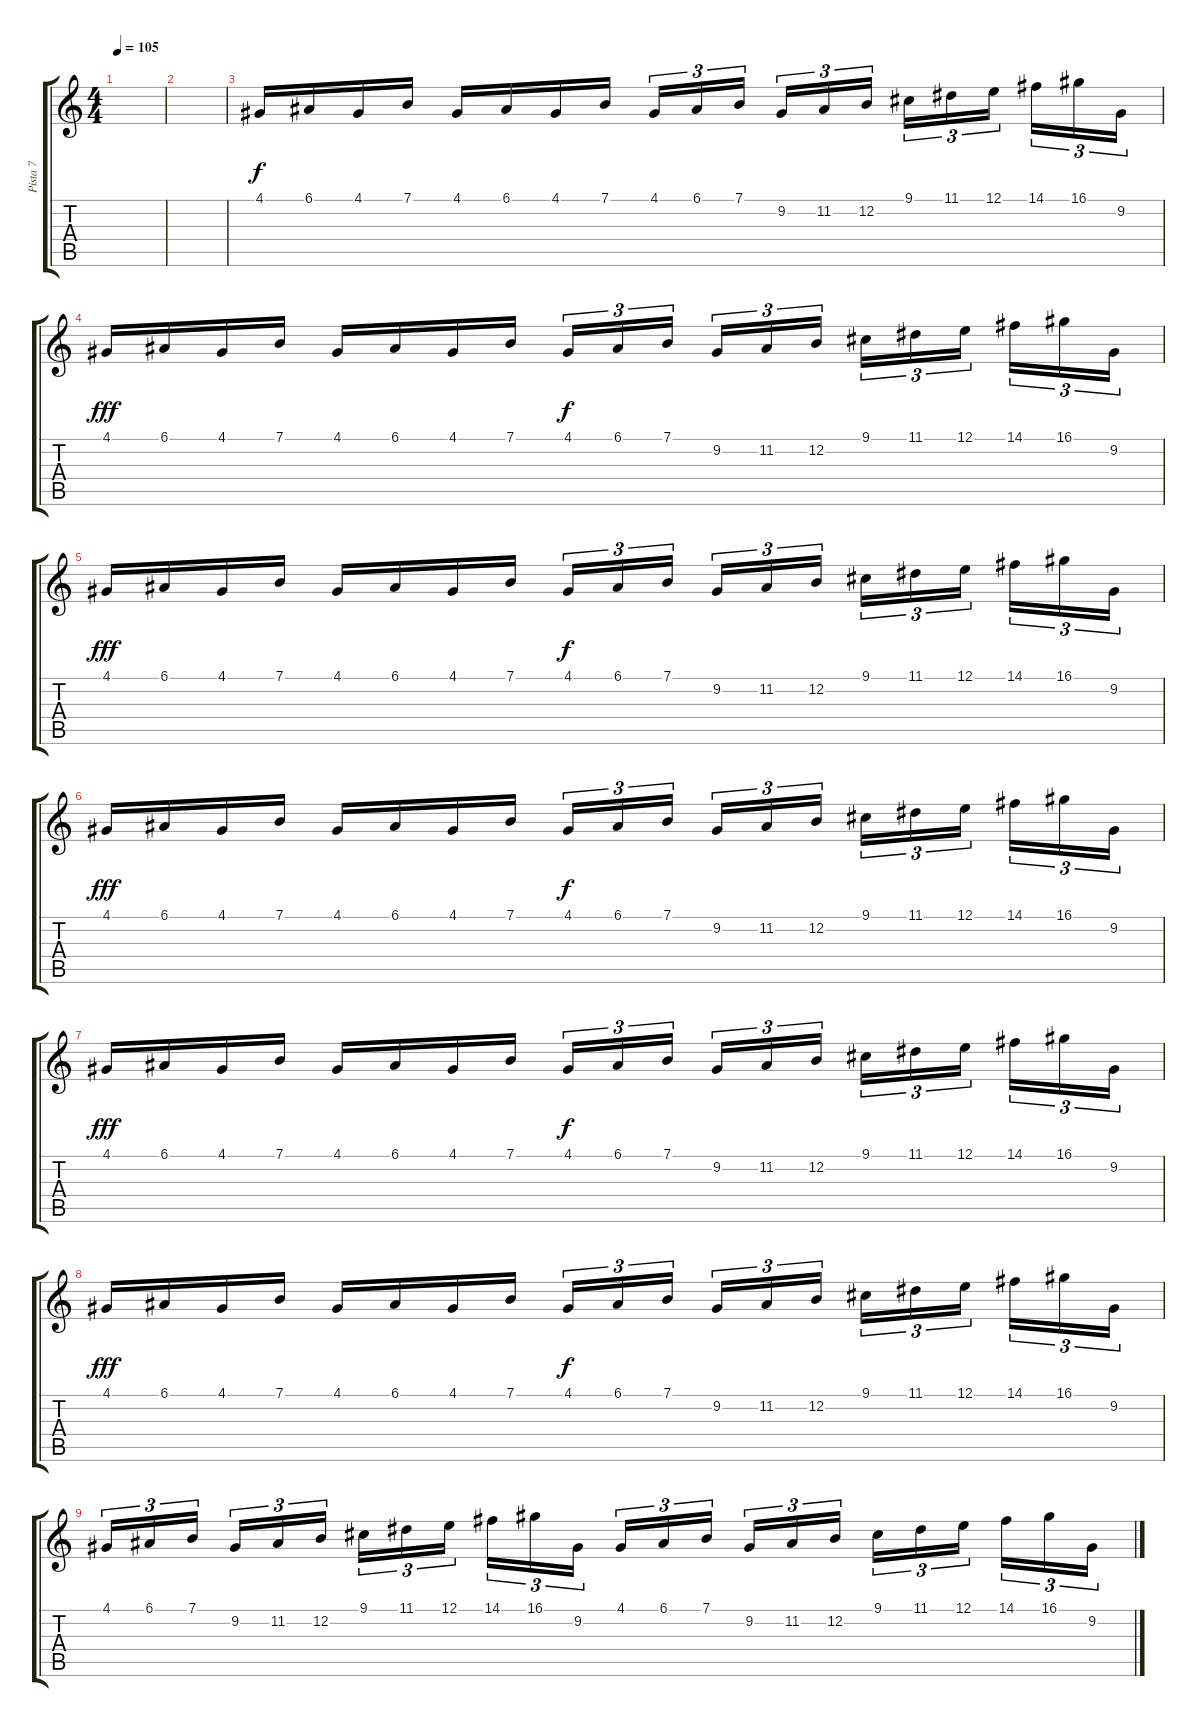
\track ("Pista 7" "Pista 7") {instrument steeldrums}
\staff {score tabs}
\tuning (E4 B3 G3 D3 A2 E2) {hide}
\ts (4 4)
\tempo 105
\clef g2
\ks c
|
|
4.1.16 6.1.16 4.1.16 7.1.16 4.1.16 6.1.16 4.1.16 7.1.16 4.1.16{tu (3 2) dy f} 6.1.16{tu (3 2)} 7.1.16{tu (3 2)} 9.2.16{tu (3 2)} 11.2.16{tu (3 2)} 12.2.16{tu (3 2)} 9.1.16{tu (3 2)} 11.1.16{tu (3 2)} 12.1.16{tu (3 2)} 14.1.16{tu (3 2)} 16.1.16{tu (3 2)} 9.2.16{tu (3 2)} |
4.1.16{dy fff} 6.1.16 4.1.16 7.1.16 4.1.16 6.1.16 4.1.16 7.1.16 4.1.16{tu (3 2) dy f} 6.1.16{tu (3 2)} 7.1.16{tu (3 2)} 9.2.16{tu (3 2)} 11.2.16{tu (3 2)} 12.2.16{tu (3 2)} 9.1.16{tu (3 2)} 11.1.16{tu (3 2)} 12.1.16{tu (3 2)} 14.1.16{tu (3 2)} 16.1.16{tu (3 2)} 9.2.16{tu (3 2)} |
4.1.16{dy fff} 6.1.16 4.1.16 7.1.16 4.1.16 6.1.16 4.1.16 7.1.16 4.1.16{tu (3 2) dy f} 6.1.16{tu (3 2)} 7.1.16{tu (3 2)} 9.2.16{tu (3 2)} 11.2.16{tu (3 2)} 12.2.16{tu (3 2)} 9.1.16{tu (3 2)} 11.1.16{tu (3 2)} 12.1.16{tu (3 2)} 14.1.16{tu (3 2)} 16.1.16{tu (3 2)} 9.2.16{tu (3 2)} |
4.1.16{dy fff} 6.1.16 4.1.16 7.1.16 4.1.16 6.1.16 4.1.16 7.1.16 4.1.16{tu (3 2) dy f} 6.1.16{tu (3 2)} 7.1.16{tu (3 2)} 9.2.16{tu (3 2)} 11.2.16{tu (3 2)} 12.2.16{tu (3 2)} 9.1.16{tu (3 2)} 11.1.16{tu (3 2)} 12.1.16{tu (3 2)} 14.1.16{tu (3 2)} 16.1.16{tu (3 2)} 9.2.16{tu (3 2)} |
4.1.16{dy fff} 6.1.16 4.1.16 7.1.16 4.1.16 6.1.16 4.1.16 7.1.16 4.1.16{tu (3 2) dy f} 6.1.16{tu (3 2)} 7.1.16{tu (3 2)} 9.2.16{tu (3 2)} 11.2.16{tu (3 2)} 12.2.16{tu (3 2)} 9.1.16{tu (3 2)} 11.1.16{tu (3 2)} 12.1.16{tu (3 2)} 14.1.16{tu (3 2)} 16.1.16{tu (3 2)} 9.2.16{tu (3 2)} |
4.1.16{dy fff} 6.1.16 4.1.16 7.1.16 4.1.16 6.1.16 4.1.16 7.1.16 4.1.16{tu (3 2) dy f} 6.1.16{tu (3 2)} 7.1.16{tu (3 2)} 9.2.16{tu (3 2)} 11.2.16{tu (3 2)} 12.2.16{tu (3 2)} 9.1.16{tu (3 2)} 11.1.16{tu (3 2)} 12.1.16{tu (3 2)} 14.1.16{tu (3 2)} 16.1.16{tu (3 2)} 9.2.16{tu (3 2)} |
4.1.16{tu (3 2)} 6.1.16{tu (3 2)} 7.1.16{tu (3 2)} 9.2.16{tu (3 2)} 11.2.16{tu (3 2)} 12.2.16{tu (3 2)} 9.1.16{tu (3 2)} 11.1.16{tu (3 2)} 12.1.16{tu (3 2)} 14.1.16{tu (3 2)} 16.1.16{tu (3 2)} 9.2.16{tu (3 2)} 4.1.16{tu (3 2)} 6.1.16{tu (3 2)} 7.1.16{tu (3 2)} 9.2.16{tu (3 2)} 11.2.16{tu (3 2)} 12.2.16{tu (3 2)} 9.1.16{tu (3 2)} 11.1.16{tu (3 2)} 12.1.16{tu (3 2)} 14.1.16{tu (3 2)} 16.1.16{tu (3 2)} 9.2.16{tu (3 2)}
